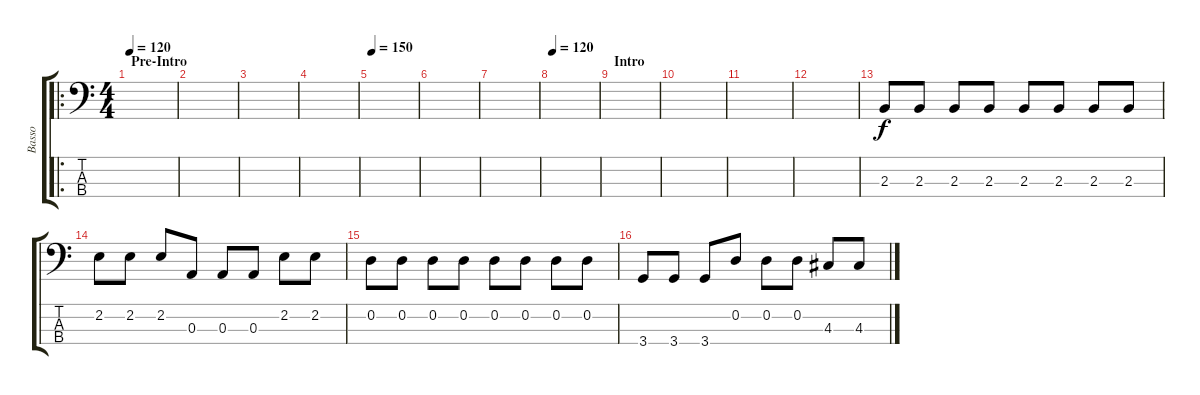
\track ("Basso" "Basso") {instrument electricbasspick}
\staff {score tabs}
\tuning (G2 D2 A1 E1) {hide}
\ro
\ts (4 4)
\section ("" "Pre-Intro")
\tempo 120
\tempo 150
\tempo 120
\clef f4
\ks c
|
|
|
|
\tempo 150
|
|
|
\tempo 120
|
\section ("" "Intro")
|
|
|
|
2.3.8{volume 13} 2.3.8 2.3.8 2.3.8 2.3.8 2.3.8 2.3.8 2.3.8 |
2.2.8 2.2.8 2.2.8 0.3.8 0.3.8 0.3.8 2.2.8 2.2.8 |
0.2.8 0.2.8 0.2.8 0.2.8 0.2.8 0.2.8 0.2.8 0.2.8 |
3.4.8 3.4.8 3.4.8 0.2.8 0.2.8 0.2.8 4.3.8 4.3.8
